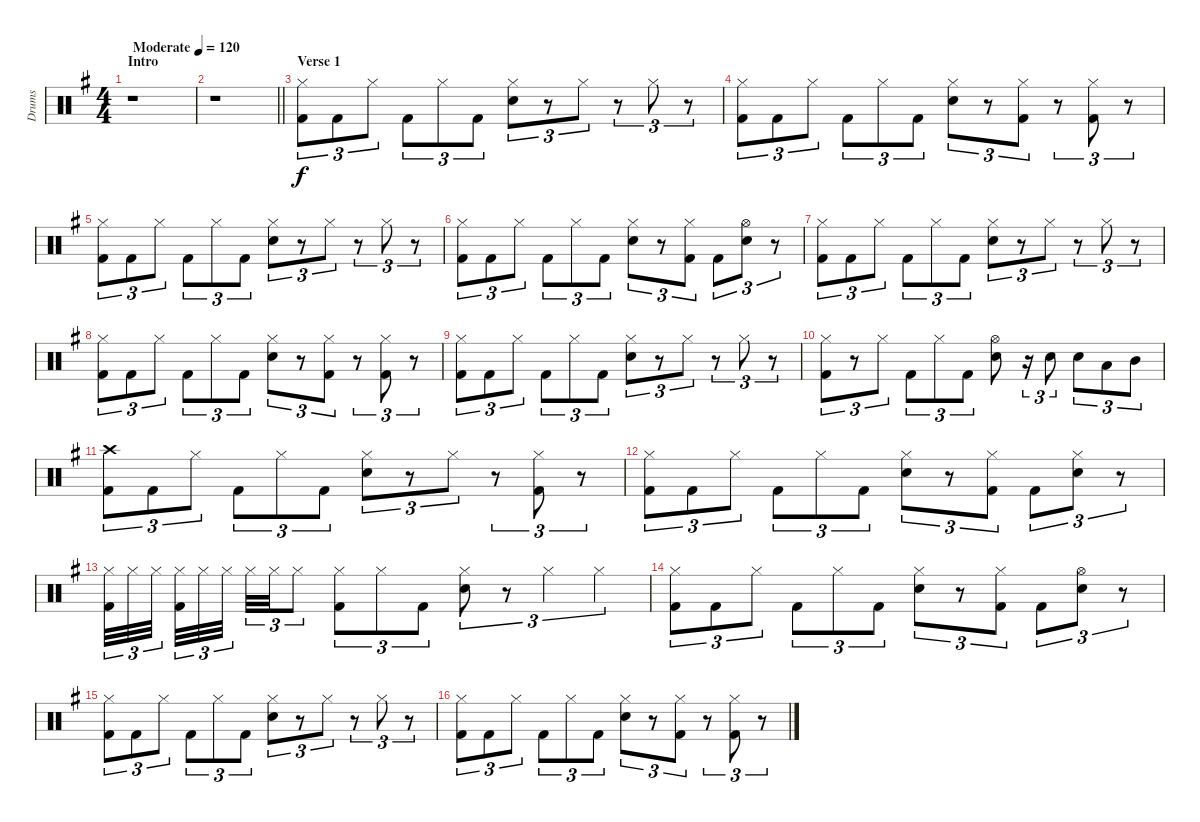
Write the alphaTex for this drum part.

\track ("Drums" "Drums") {instrument percussion}
\staff {score}
\articulation defaults
\ts (4 4)
\section ("" "Intro")
\tempo (120 "Moderate")
\clef neutral
\ks eminor
r.1{dy f} |
\barLineRight lightlight
r.1 |
\section ("" "Verse 1")
("Hi-Hat (closed)" "Kick (hit) 2").8{tu (3 2)} "Kick (hit) 2".8{tu (3 2)} "Hi-Hat (closed)".8{tu (3 2)} "Kick (hit) 2".8{tu (3 2)} "Hi-Hat (closed)".8{tu (3 2)} "Kick (hit) 2".8{tu (3 2)} ("Hi-Hat (closed)" "Electric Snare (hit)").8{tu (3 2)} r.8{tu (3 2)} "Hi-Hat (closed)".8{tu (3 2)} r.8{tu (3 2)} "Hi-Hat (closed)".8{tu (3 2)} r.8{tu (3 2)} |
("Hi-Hat (closed)" "Kick (hit) 2").8{tu (3 2)} "Kick (hit) 2".8{tu (3 2)} "Hi-Hat (closed)".8{tu (3 2)} "Kick (hit) 2".8{tu (3 2)} "Hi-Hat (closed)".8{tu (3 2)} "Kick (hit) 2".8{tu (3 2)} ("Hi-Hat (closed)" "Electric Snare (hit)").8{tu (3 2)} r.8{tu (3 2)} ("Hi-Hat (closed)" "Kick (hit) 2").8{tu (3 2)} r.8{tu (3 2)} ("Hi-Hat (closed)" "Kick (hit) 2").8{tu (3 2)} r.8{tu (3 2)} |
("Hi-Hat (closed)" "Kick (hit) 2").8{tu (3 2)} "Kick (hit) 2".8{tu (3 2)} "Hi-Hat (closed)".8{tu (3 2)} "Kick (hit) 2".8{tu (3 2)} "Hi-Hat (closed)".8{tu (3 2)} "Kick (hit) 2".8{tu (3 2)} ("Hi-Hat (closed)" "Electric Snare (hit)").8{tu (3 2)} r.8{tu (3 2)} "Hi-Hat (closed)".8{tu (3 2)} r.8{tu (3 2)} "Hi-Hat (closed)".8{tu (3 2)} r.8{tu (3 2)} |
("Hi-Hat (closed)" "Kick (hit) 2").8{tu (3 2)} "Kick (hit) 2".8{tu (3 2)} "Hi-Hat (closed)".8{tu (3 2)} "Kick (hit) 2".8{tu (3 2)} "Hi-Hat (closed)".8{tu (3 2)} "Kick (hit) 2".8{tu (3 2)} ("Hi-Hat (closed)" "Electric Snare (hit)").8{tu (3 2)} r.8{tu (3 2)} ("Hi-Hat (closed)" "Kick (hit) 2").8{tu (3 2)} "Kick (hit) 2".8{tu (3 2)} ("Hi-Hat (open)" "Electric Snare (hit)").8{tu (3 2)} r.8{tu (3 2)} |
("Hi-Hat (closed)" "Kick (hit) 2").8{tu (3 2)} "Kick (hit) 2".8{tu (3 2)} "Hi-Hat (closed)".8{tu (3 2)} "Kick (hit) 2".8{tu (3 2)} "Hi-Hat (closed)".8{tu (3 2)} "Kick (hit) 2".8{tu (3 2)} ("Hi-Hat (closed)" "Electric Snare (hit)").8{tu (3 2)} r.8{tu (3 2)} "Hi-Hat (closed)".8{tu (3 2)} r.8{tu (3 2)} "Hi-Hat (closed)".8{tu (3 2)} r.8{tu (3 2)} |
("Hi-Hat (closed)" "Kick (hit) 2").8{tu (3 2)} "Kick (hit) 2".8{tu (3 2)} "Hi-Hat (closed)".8{tu (3 2)} "Kick (hit) 2".8{tu (3 2)} "Hi-Hat (closed)".8{tu (3 2)} "Kick (hit) 2".8{tu (3 2)} ("Hi-Hat (closed)" "Electric Snare (hit)").8{tu (3 2)} r.8{tu (3 2)} ("Hi-Hat (closed)" "Kick (hit) 2").8{tu (3 2)} r.8{tu (3 2)} ("Hi-Hat (closed)" "Kick (hit) 2").8{tu (3 2)} r.8{tu (3 2)} |
("Hi-Hat (closed)" "Kick (hit) 2").8{tu (3 2)} "Kick (hit) 2".8{tu (3 2)} "Hi-Hat (closed)".8{tu (3 2)} "Kick (hit) 2".8{tu (3 2)} "Hi-Hat (closed)".8{tu (3 2)} "Kick (hit) 2".8{tu (3 2)} ("Hi-Hat (closed)" "Electric Snare (hit)").8{tu (3 2)} r.8{tu (3 2)} "Hi-Hat (closed)".8{tu (3 2)} r.8{tu (3 2)} "Hi-Hat (closed)".8{tu (3 2)} r.8{tu (3 2)} |
("Hi-Hat (closed)" "Kick (hit) 2").8{tu (3 2)} r.8{tu (3 2)} "Hi-Hat (closed)".8{tu (3 2)} "Kick (hit) 2".8{tu (3 2)} "Hi-Hat (closed)".8{tu (3 2)} "Kick (hit) 2".8{tu (3 2)} ("Hi-Hat (open)" "Electric Snare (hit)").8 r.16{tu (3 2)} "Electric Snare (hit)".8{tu (3 2)} "Electric Snare (hit)".8{tu (3 2)} "Low Tom (hit)".8{tu (3 2)} "Mid Tom (hit)".8{tu (3 2)} |
("Crash high (hit)" "Kick (hit) 2").8{tu (3 2)} "Kick (hit) 2".8{tu (3 2)} "Hi-Hat (closed)".8{tu (3 2)} "Kick (hit) 2".8{tu (3 2)} "Hi-Hat (closed)".8{tu (3 2)} "Kick (hit) 2".8{tu (3 2)} ("Hi-Hat (closed)" "Electric Snare (hit)").8{tu (3 2)} r.8{tu (3 2)} "Hi-Hat (closed)".8{tu (3 2)} r.8{tu (3 2)} ("Hi-Hat (closed)" "Kick (hit) 2").8{tu (3 2)} r.8{tu (3 2)} |
("Hi-Hat (closed)" "Kick (hit) 2").8{tu (3 2)} "Kick (hit) 2".8{tu (3 2)} "Hi-Hat (closed)".8{tu (3 2)} "Kick (hit) 2".8{tu (3 2)} "Hi-Hat (closed)".8{tu (3 2)} "Kick (hit) 2".8{tu (3 2)} ("Hi-Hat (closed)" "Electric Snare (hit)").8{tu (3 2)} r.8{tu (3 2)} ("Hi-Hat (closed)" "Kick (hit) 2").8{tu (3 2)} "Kick (hit) 2".8{tu (3 2)} ("Hi-Hat (closed)" "Electric Snare (hit)").8{tu (3 2)} r.8{tu (3 2)} |
("Hi-Hat (closed)" "Kick (hit) 2").32{tu (3 2)} "Hi-Hat (closed)".32{tu (3 2)} "Hi-Hat (closed)".32{tu (3 2) beam splitsecondary} ("Hi-Hat (closed)" "Kick (hit) 2").32{tu (3 2)} "Hi-Hat (closed)".32{tu (3 2)} "Hi-Hat (closed)".32{tu (3 2) beam splitsecondary} "Hi-Hat (closed)".32{tu (3 2)} "Hi-Hat (closed)".32{tu (3 2)} "Hi-Hat (closed)".8{tu (3 2)} ("Hi-Hat (closed)" "Kick (hit) 2").8{tu (3 2)} "Hi-Hat (closed)".8{tu (3 2)} "Kick (hit) 2".8{tu (3 2)} ("Hi-Hat (closed)" "Electric Snare (hit)").8{tu (3 2)} r.8{tu (3 2)} "Hi-Hat (closed)".4{tu (3 2)} "Hi-Hat (closed)".4{tu (3 2)} |
("Hi-Hat (closed)" "Kick (hit) 2").8{tu (3 2)} "Kick (hit) 2".8{tu (3 2)} "Hi-Hat (closed)".8{tu (3 2)} "Kick (hit) 2".8{tu (3 2)} "Hi-Hat (closed)".8{tu (3 2)} "Kick (hit) 2".8{tu (3 2)} ("Hi-Hat (closed)" "Electric Snare (hit)").8{tu (3 2)} r.8{tu (3 2)} ("Hi-Hat (closed)" "Kick (hit) 2").8{tu (3 2)} "Kick (hit) 2".8{tu (3 2)} ("Hi-Hat (open)" "Electric Snare (hit)").8{tu (3 2)} r.8{tu (3 2)} |
("Hi-Hat (closed)" "Kick (hit) 2").8{tu (3 2)} "Kick (hit) 2".8{tu (3 2)} "Hi-Hat (closed)".8{tu (3 2)} "Kick (hit) 2".8{tu (3 2)} "Hi-Hat (closed)".8{tu (3 2)} "Kick (hit) 2".8{tu (3 2)} ("Hi-Hat (closed)" "Electric Snare (hit)").8{tu (3 2)} r.8{tu (3 2)} "Hi-Hat (closed)".8{tu (3 2)} r.8{tu (3 2)} "Hi-Hat (closed)".8{tu (3 2)} r.8{tu (3 2)} |
("Hi-Hat (closed)" "Kick (hit) 2").8{tu (3 2)} "Kick (hit) 2".8{tu (3 2)} "Hi-Hat (closed)".8{tu (3 2)} "Kick (hit) 2".8{tu (3 2)} "Hi-Hat (closed)".8{tu (3 2)} "Kick (hit) 2".8{tu (3 2)} ("Hi-Hat (closed)" "Electric Snare (hit)").8{tu (3 2)} r.8{tu (3 2)} ("Hi-Hat (closed)" "Kick (hit) 2").8{tu (3 2)} r.8{tu (3 2)} ("Hi-Hat (closed)" "Kick (hit) 2").8{tu (3 2)} r.8{tu (3 2)}
